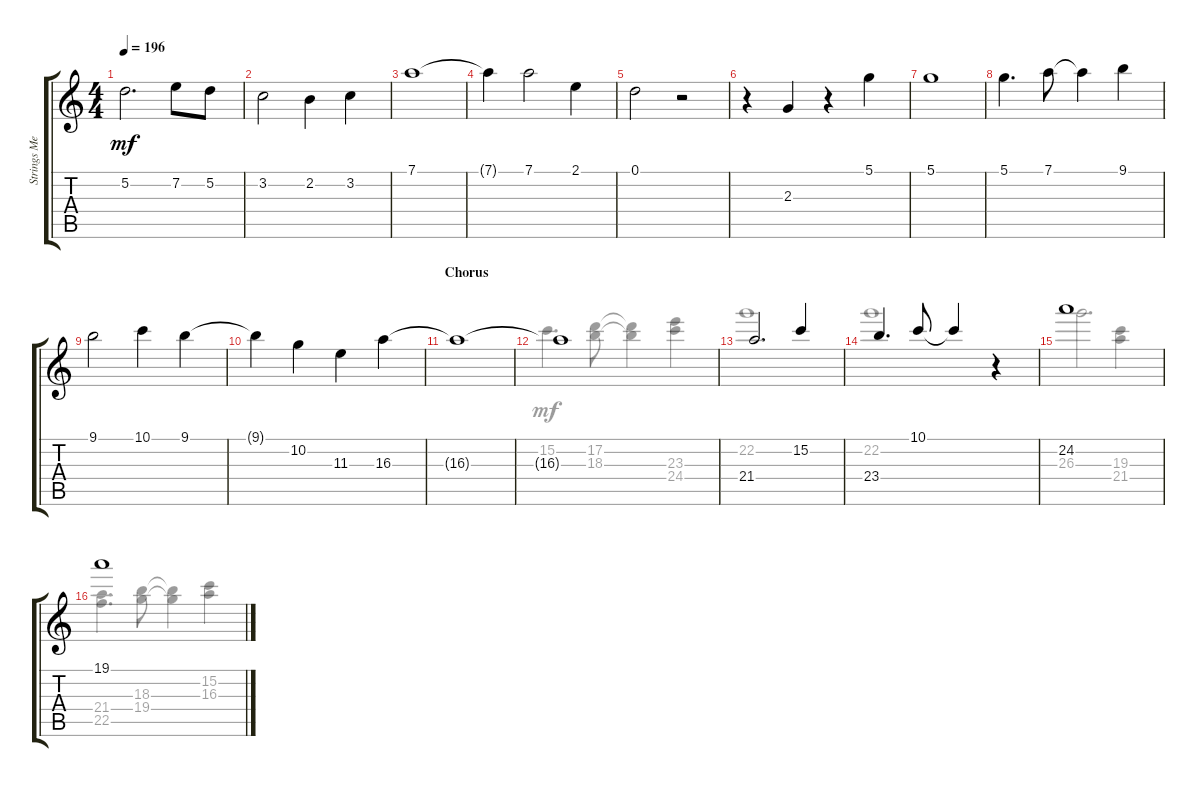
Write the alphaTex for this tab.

\track ("Strings Melody" "Strings Me") {instrument electricguitarclean}
\staff {score tabs}
\tuning (D4 A3 F3 C3 G2 C2) {hide}
\voice
\ts (4 4)
\tempo 196
\clef g2
\ks aminor
5.2.2{d dy mf} 7.2.8 5.2.8 |
3.2.2 2.2.4 3.2.4 |
7.1.1 |
7.1{t}.4 7.1.2 2.1.4 |
0.1.2 r.2 |
r.4 2.3.4 r.4 5.1.4 |
5.1.1 |
5.1.4{d} 7.1.8 7.1{t}.4 9.1.4 |
9.1.2 10.1.4 9.1.4 |
9.1{t}.4 10.2.4 11.3.4 16.3.4 |
\section ("" "Chorus")
16.3{t}.1 |
16.3{t}.1 |
21.4.2{d} 15.2.4 |
23.4.4{d} 10.1.8 10.1{t}.4 r.4 |
24.2.1 |
19.1.1
\voice
\clef g2
\ottava regular
\simile none
\ks aminor
|
|
|
|
|
|
|
|
|
|
|
15.2.4{d} (17.2 18.3).8 (17.2{t} 18.3{t}).4 (23.3 24.4).4 |
22.2.1 |
22.2.1 |
26.3.2{d} (19.3 21.4).4 |
(21.4 22.5).4{d} (18.3 19.4).8 (18.3{t} 19.4{t}).4 (15.2 16.3).4
